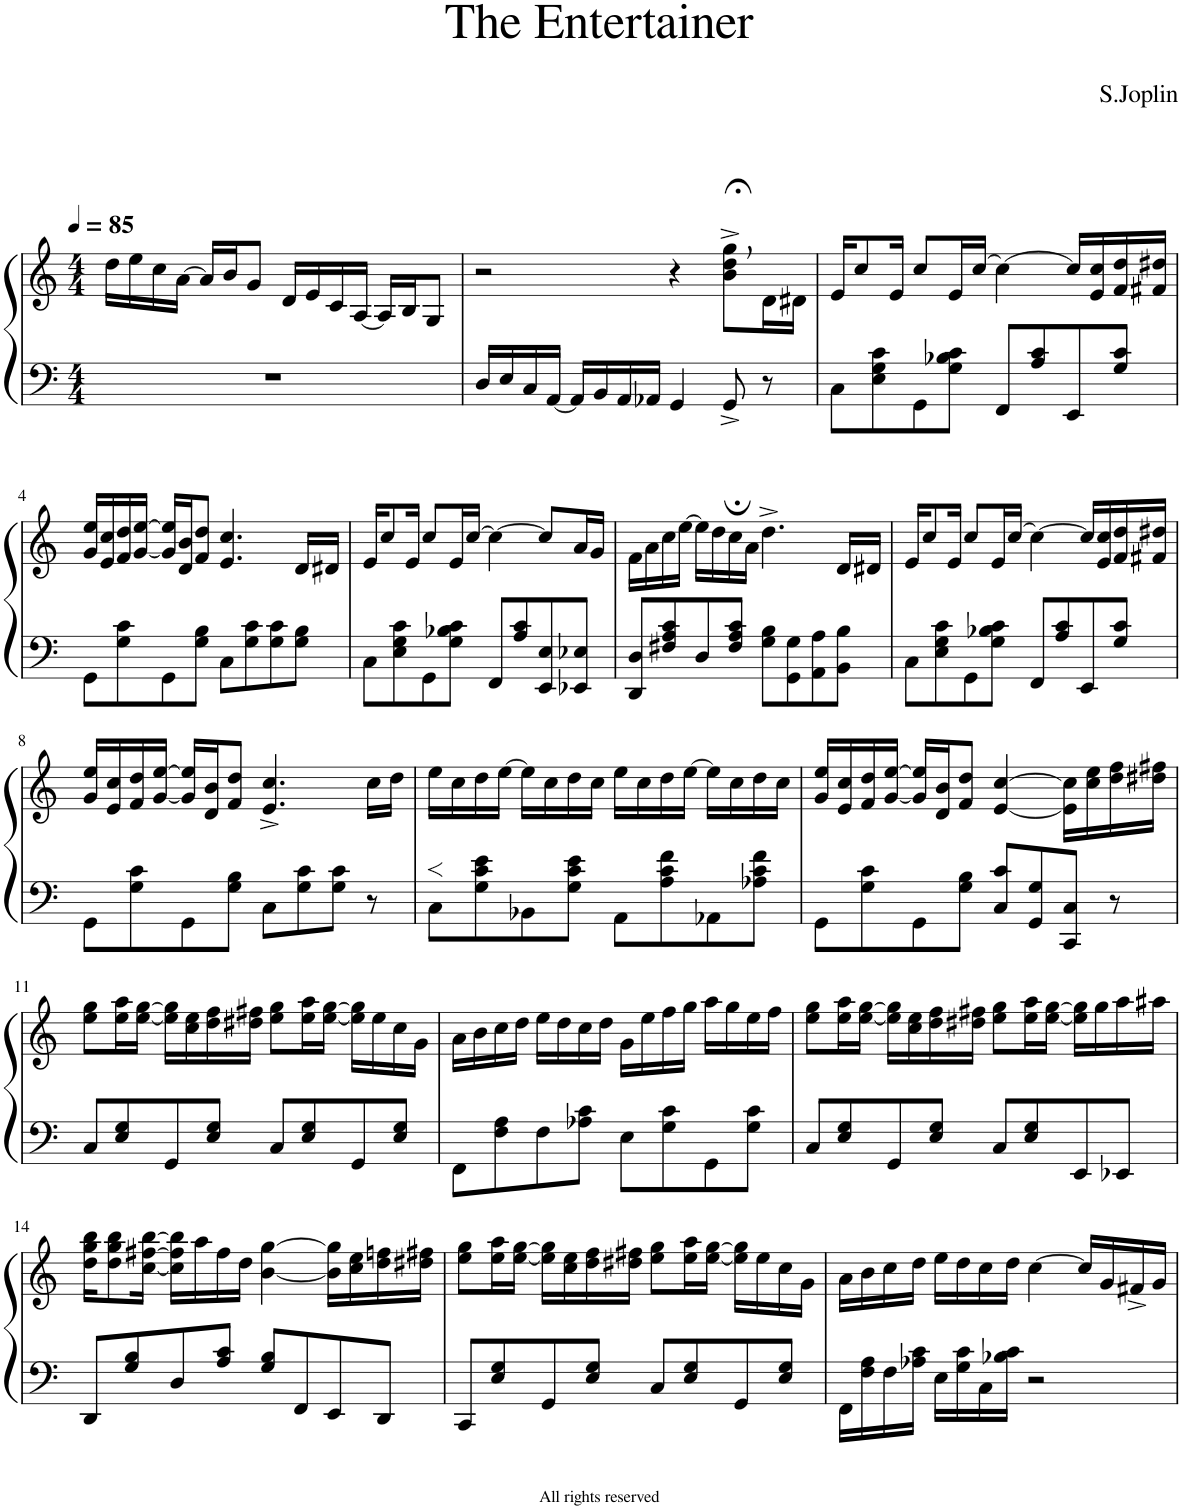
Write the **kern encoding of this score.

**kern	**kern
*part1	*part1
*staff2	*staff1
*I"Piano	*
*I'Pno.	*
*clefF4	*clefG2
*k[]	*k[]
*M4/4	*M4/4
*MM85	*MM85
=1	=1
1r	16dd\LL
.	16ee\
.	16cc\
.	[16a\JJ
.	16a/LL]
.	16b/J
.	8g/J
.	16d/LL
.	16e/
.	16c/
.	[16A/JJ
.	16A/LL]
.	16B/J
.	8G/J
=2	=2
16D/LL	2r
16E/	.
16C/	.
[16AA/JJ	.
16AA/LL]	.
16BB/	.
16AA/	.
16AA-X/JJ	.
4GG/	4r
8GG;^/	8b\;<^, 8dd\;<^, 8gg\;<^,L
8r	16d\L
.	16d#X\JJ
=3	=3
8C\L	16e/KL
.	8cc/
8E\ 8G\ 8c\	.
.	16e/Jk
8GG\	8cc/L
8G\ 8B-X\ 8c\J	16e/L
.	[16cc/JJ
8FF/L	4cc\_
8A/ 8c/	.
8EE/	16cc/LL]
.	16e/ 16cc/
8G/ 8c/J	16f/ 16dd/
.	16f#X/ 16dd#X/JJ
!!LO:LB:g=z
=4	=4
8GG\L	16g/ 16ee/LL
.	16e/ 16cc/
8G\ 8c\	16f/ 16dd/
.	[16g/ [16ee/JJ
8GG\	16g/] 16ee/]LL
.	16d/ 16b/J
8G\ 8B\J	8f/ 8dd/J
8C\L	4.e/ 4.cc/
8G\ 8c\	.
8G\ 8c\	.
8G\ 8B\J	16d/LL
.	16d#X/JJ
=5	=5
8C\L	16e/KL
.	8cc/
8E\ 8G\ 8c\	.
.	16e/Jk
8GG\	8cc/L
8G\ 8B-X\ 8c\J	16e/L
.	[16cc/JJ
8FF/L	4cc\_
8A/ 8c/	.
8EE/ 8E/	8cc/L]
8EE-X/ 8E-X/J	16a/L
.	16g/JJ
=6	=6
8DD/ 8D/L	16f\LL
.	16a\
8F#X/ 8A/ 8c/	16cc\
.	[16ee\JJ
8D/	16ee\LL]
.	16dd\
8F#/ 8A/ 8c/J	16cc\
.	16a\JJ
8G\ 8B\L	4.dd^\
8GG\ 8G\	.
8AA\ 8A\	.
8BB\ 8B\J	16d/LL
.	16d#X/JJ
=7	=7
8C\L	16e/KL
.	8cc/
8E\ 8G\ 8c\	.
.	16e/Jk
8GG\	8cc/L
8G\ 8B-X\ 8c\J	16e/L
.	[16cc/JJ
8FF/L	4cc\_
8A/ 8c/	.
8EE/	16cc/LL]
.	16e/ 16cc/
8G/ 8c/J	16f/ 16dd/
.	16f#X/ 16dd#X/JJ
!!LO:LB:g=z
=8	=8
8GG\L	16g/ 16ee/LL
.	16e/ 16cc/
8G\ 8c\	16f/ 16dd/
.	[16g/ [16ee/JJ
8GG\	16g/] 16ee/]LL
.	16d/ 16b/J
8G\ 8B\J	8f/ 8dd/J
8C\L	4.e/^ 4.cc/^
8G\ 8c\	.
8G\ 8c\J	.
8r	16cc\LL
.	16dd\JJ
=9	=9
8C>\L	16ee\LL
.	16cc\
8G\ 8c\ 8e\	16dd\
.	[16ee\JJ
8BB-X\	16ee\LL]
.	16cc\
8G\ 8c\ 8e\J	16dd\
.	16cc\JJ
8AA\L	16ee\LL
.	16cc\
8A\ 8c\ 8f\	16dd\
.	[16ee\JJ
8AA-X\	16ee\LL]
.	16cc\
8A-X\ 8c\ 8f\J	16dd\
.	16cc\JJ
=10	=10
8GG\L	16g/ 16ee/LL
.	16e/ 16cc/
8G\ 8c\	16f/ 16dd/
.	[16g/ [16ee/JJ
8GG\	16g/] 16ee/]LL
.	16d/ 16b/J
8G\ 8B\J	8f/ 8dd/J
8C/ 8c/L	[4e/ [4cc/
8GG/ 8G/	.
8CC/ 8C/J	16e\] 16cc\]LL
.	16cc\ 16ee\
8r	16dd\ 16ff\
.	16dd#X\ 16ff#X\JJ
!!LO:LB:g=z
=11	=11
8C/L	8ee\ 8gg\L
8E/ 8G/	16ee\ 16aa\L
.	[16ee\ [16gg\JJ
8GG/	16ee\] 16gg\]LL
.	16cc\ 16ee\
8E/ 8G/J	16dd\ 16ff\
.	16dd#X\ 16ff#X\JJ
8C/L	8ee\ 8gg\L
8E/ 8G/	16ee\ 16aa\L
.	[16ee\ [16gg\JJ
8GG/	16ee\] 16gg\]LL
.	16ee\
8E/ 8G/J	16cc\
.	16g\JJ
=12	=12
8FF\L	16a\LL
.	16b\
8F\ 8A\	16cc\
.	16dd\JJ
8F\	16ee\LL
.	16dd\
8A-X\ 8c\J	16cc\
.	16dd\JJ
8E\L	16g\LL
.	16ee\
8G\ 8c\	16ff\
.	16gg\JJ
8GG\	16aa\LL
.	16gg\
8G\ 8c\J	16ee\
.	16ff\JJ
=13	=13
8C/L	8ee\ 8gg\L
8E/ 8G/	16ee\ 16aa\L
.	[16ee\ [16gg\JJ
8GG/	16ee\] 16gg\]LL
.	16cc\ 16ee\
8E/ 8G/J	16dd\ 16ff\
.	16dd#X\ 16ff#X\JJ
8C/L	8ee\ 8gg\L
8E/ 8G/	16ee\ 16aa\L
.	[16ee\ [16gg\JJ
8EE/	16ee\] 16gg\]LL
.	16gg\
8EE-X/J	16aa\
.	16aa#X\JJ
!!LO:LB:g=z
=14	=14
8DD/L	16dd\ 16gg\ 16bb\KL
.	8dd\ 8gg\ 8bb\
8G/ 8B/	.
.	[16cc\ [16ff#X\ [16bb\Jk
8D/	16cc\] 16ff#\] 16bb\]LL
.	16aa\
8A/ 8c/J	16ff#\
.	16dd\JJ
8G/ 8B/L	[4b\ [4gg\
8FF/	.
8EE/	16b\] 16gg\]LL
.	16cc\ 16ee\
8DD/J	16dd\ 16ffn\
.	16dd#X\ 16ff#X\JJ
=15	=15
8CC/L	8ee\ 8gg\L
8E/ 8G/	16ee\ 16aa\L
.	[16ee\ [16gg\JJ
8GG/	16ee\] 16gg\]LL
.	16cc\ 16ee\
8E/ 8G/J	16dd\ 16ff\
.	16dd#X\ 16ff#X\JJ
8C/L	8ee\ 8gg\L
8E/ 8G/	16ee\ 16aa\L
.	[16ee\ [16gg\JJ
8GG/	16ee\] 16gg\]LL
.	16ee\
8E/ 8G/J	16cc\
.	16g\JJ
=16	=16
16FF\LL	16a\LL
16F\ 16A\	16b\
16F\	16cc\
16A-X\ 16c\JJ	16dd\JJ
16E\LL	16ee\LL
16G\ 16c\	16dd\
16C\	16cc\
16B-X\ 16c\JJ	16dd\JJ
2r	[4cc\
.	16cc/LL]
.	16g/
.	16f#X^/
.	16g/JJ
=	=
*-	*-
